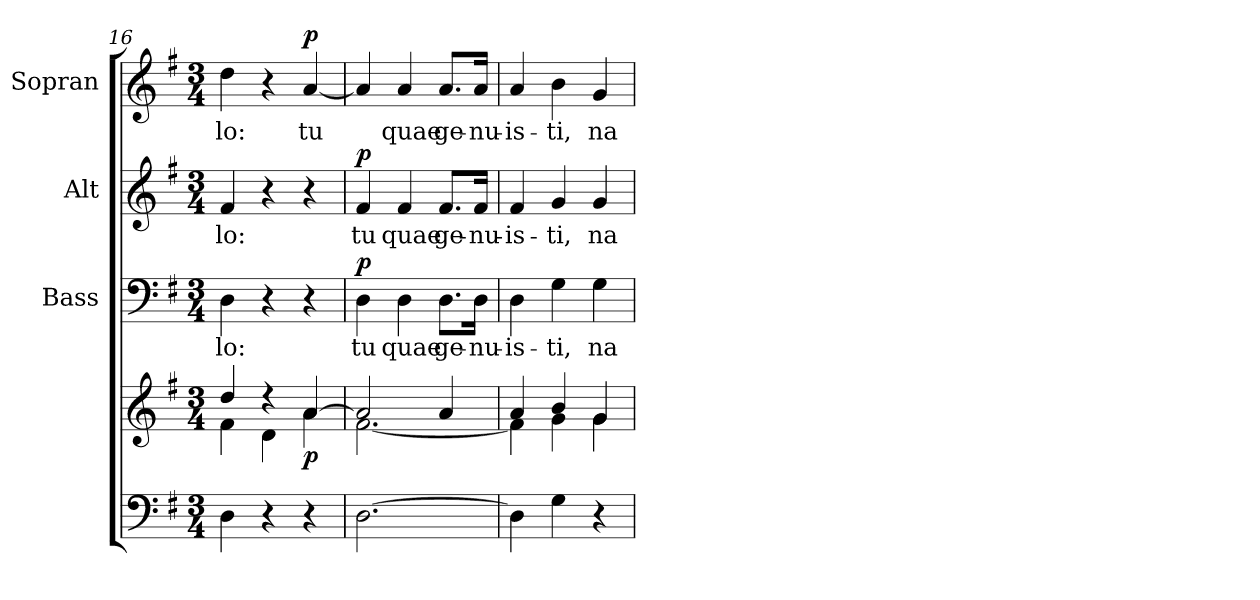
**kern	**kern	**dynam	**kern	**text	**dynam	**kern	**text	**dynam	**kern	**text	**dynam
*part4	*part4	*part4	*part3	*part3	*part3	*part2	*part2	*part2	*part1	*part1	*part1
*staff5	*staff4	*staff4/5	*staff3	*staff3	*staff3	*staff2	*staff2	*staff2	*staff1	*staff1	*staff1
*	*	*	*I"Bass	*	*	*I"Alt	*	*	*I"Sopran	*	*
*	*	*	*I'B.	*	*	*I'A.	*	*	*I'S.	*	*
*clefF4	*clefG2	*	*clefF4	*	*	*clefG2	*	*	*clefG2	*	*
*k[f#]	*k[f#]	*	*k[f#]	*	*	*k[f#]	*	*	*k[f#]	*	*
*G:	*G:	*	*G:	*	*	*G:	*	*	*G:	*	*
*M3/4	*M3/4	*	*M3/4	*	*	*M3/4	*	*	*M3/4	*	*
=16	=16	=16	=16	=16	=16	=16	=16	=16	=16	=16	=16
*	*^	*	*	*	*	*	*	*	*	*	*
!	!	!	!	!	!LO:LY:b	!	!	!LO:LY:b	!	!	!LO:LY:b	!
4D\	4dd/	4f#\	.	4D\	-lo:	.	4f#/	-lo:	.	4dd\	-lo:	.
4r	4rcc	4d\	.	4r	.	.	4r	.	.	4r	.	.
!	!	!	!LO:DY:b	!	!	!	!	!	!	!	!LO:LY:b	!LO:DY:a
4r	[>4a/	4a\	p	4r	.	.	4r	.	.	[4a/	tu	p
=17	=17	=17	=17	=17	=17	=17	=17	=17	=17	=17	=17	=17
!	!	!	!	!	!LO:LY:b	!LO:DY:a	!	!LO:LY:b	!LO:DY:a	!	!	!
[2.D\	2a/]	[<2.f#\	.	4D\	tu	p	4f#/	tu	p	4a/]	.	.
!	!	!	!	!	!LO:LY:b	!	!	!LO:LY:b	!	!	!LO:LY:b	!
.	.	.	.	4D\	quae	.	4f#/	quae	.	4a/	quae	.
!	!	!	!	!	!LO:LY:b	!	!	!LO:LY:b	!	!	!LO:LY:b	!
.	4a/	.	.	8.D\L	ge-	.	8.f#/L	ge-	.	8.a/L	ge-	.
!	!	!	!	!	!LO:LY:b	!	!	!LO:LY:b	!	!	!LO:LY:b	!
.	.	.	.	16D\Jk	-nu-	.	16f#/Jk	-nu-	.	16a/Jk	-nu-	.
=18	=18	=18	=18	=18	=18	=18	=18	=18	=18	=18	=18	=18
!	!	!	!	!	!LO:LY:b	!	!	!LO:LY:b	!	!	!LO:LY:b	!
4D\]	4a/	4f#\]	.	4D\	-is-	.	4f#/	-is-	.	4a/	-is-	.
!	!	!	!	!	!LO:LY:b	!	!	!LO:LY:b	!	!	!LO:LY:b	!
4G\	4b/	4g\	.	4G\	-ti,	.	4g/	-ti,	.	4b\	-ti,	.
!	!	!	!	!	!LO:LY:b	!	!	!LO:LY:b	!	!	!LO:LY:b	!
4r	4g/	4g\	.	4G\	na-	.	4g/	na-	.	4g/	na-	.
*	*v	*v	*	*	*	*	*	*	*	*	*	*
=	=	=	=	=	=	=	=	=	=	=	=
*-	*-	*-	*-	*-	*-	*-	*-	*-	*-	*-	*-
